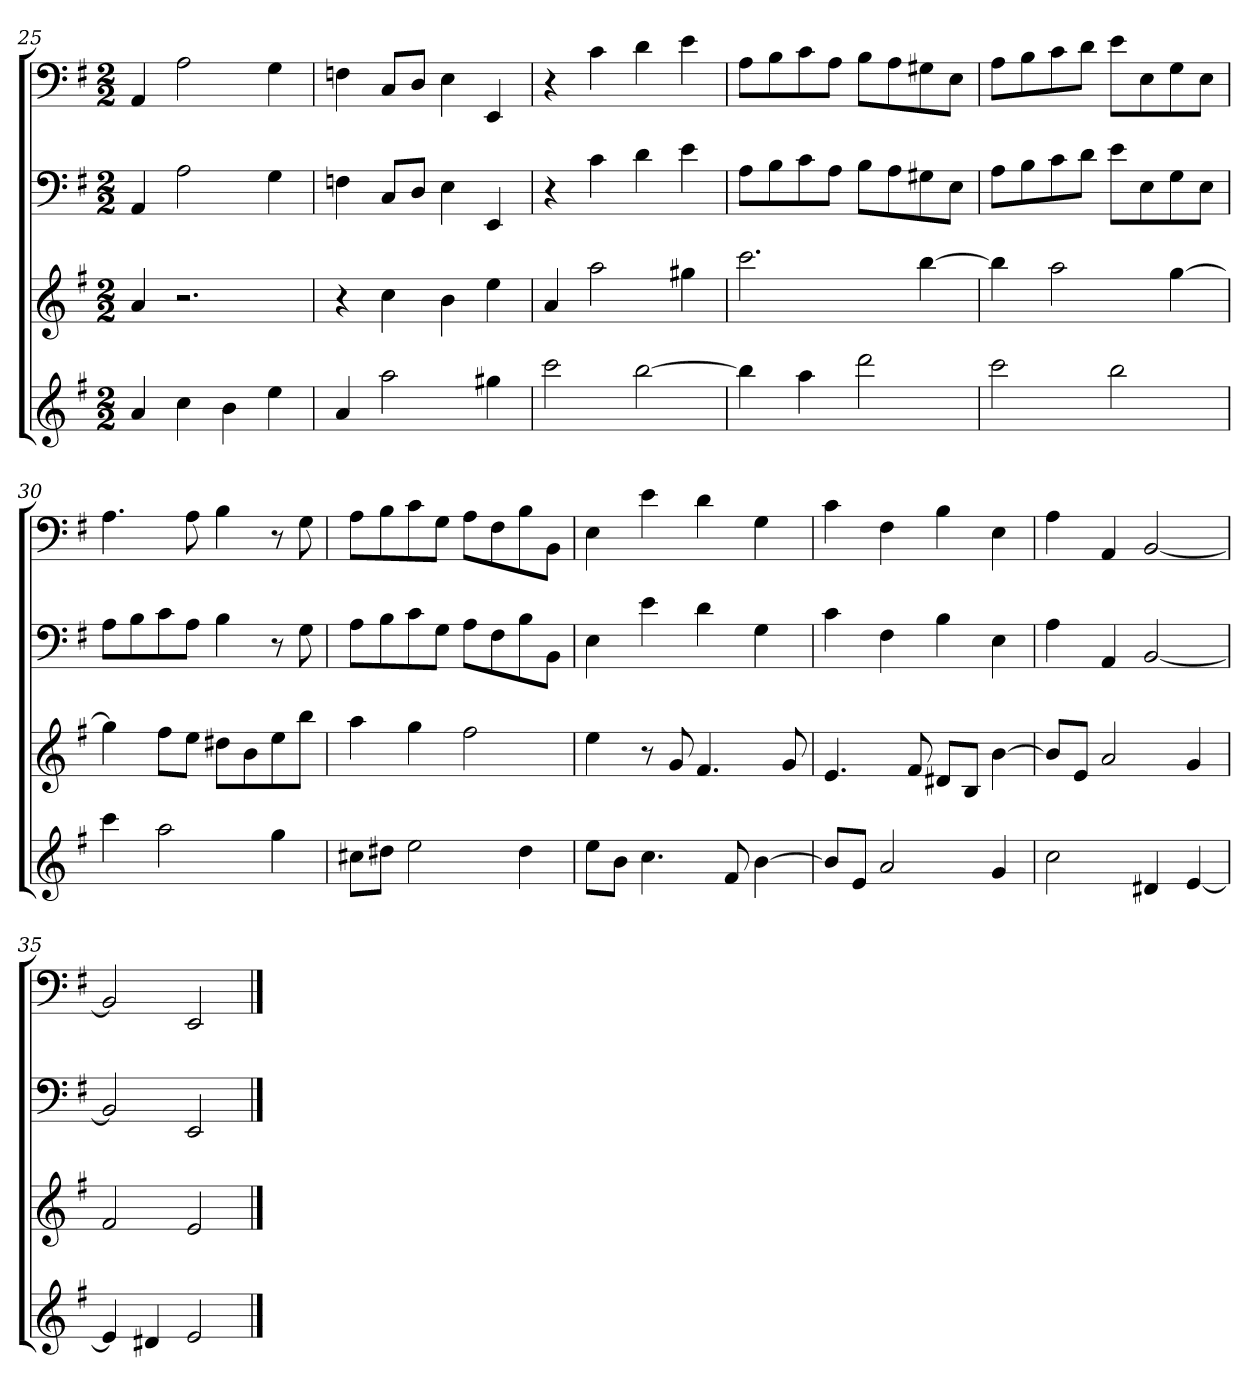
**kern	**kern	**kern	**kern
*part4	*part3	*part2	*part1
*staff4	*staff3	*staff2	*staff1
*k[f#]	*k[f#]	*k[f#]	*k[f#]
*e:	*e:	*e:	*e:
*M2/2	*M2/2	*M2/2	*M2/2
=25	=25	=25	=25
4a	4a	4AA	4AA
4cc	2.r	2A	2A
4b	.	.	.
4ee	.	4G	4G
=26	=26	=26	=26
4a	4r	4Fn	4Fn
2aa	4cc	8CL	8CL
.	.	8DJ	8DJ
.	4b	4E	4E
4gg#X	4ee	4EE	4EE
=27	=27	=27	=27
2ccc	4a	4r	4r
.	2aa	4c	4c
[2bb	.	4d	4d
.	4gg#X	4e	4e
=28	=28	=28	=28
4bb]	2.ccc	8AL	8AL
.	.	8B	8B
4aa	.	8c	8c
.	.	8AJ	8AJ
2ddd	.	8BL	8BL
.	.	8A	8A
.	[4bb	8G#X	8G#X
.	.	8EJ	8EJ
=29	=29	=29	=29
2ccc	4bb]	8AL	8AL
.	.	8B	8B
.	2aa	8c	8c
.	.	8dJ	8dJ
2bb	.	8eL	8eL
.	.	8E	8E
.	[4gg	8G	8G
.	.	8EJ	8EJ
=30	=30	=30	=30
4ccc	4gg]	8AL	4.A
.	.	8B	.
2aa	8ff#L	8c	.
.	8eeJ	8AJ	8A
.	8dd#XL	4B	4B
.	8b	.	.
4gg	8ee	8r	8r
.	8bbJ	8G	8G
=31	=31	=31	=31
8cc#XL	4aa	8AL	8AL
8dd#XJ	.	8B	8B
2ee	4gg	8c	8c
.	.	8GJ	8GJ
.	2ff#	8AL	8AL
.	.	8F#	8F#
4dd#	.	8B	8B
.	.	8BBJ	8BBJ
=32	=32	=32	=32
8eeL	4ee	4E	4E
8bJ	.	.	.
4.cc	8r	4e	4e
.	8g	.	.
.	4.f#	4d	4d
8f#	.	.	.
[4b	.	4G	4G
.	8g	.	.
=33	=33	=33	=33
8bL]	4.e	4c	4c
8eJ	.	.	.
2a	.	4F#	4F#
.	8f#	.	.
.	8d#XL	4B	4B
.	8BJ	.	.
4g	[4b	4E	4E
=34	=34	=34	=34
2cc	8bL]	4A	4A
.	8eJ	.	.
.	2a	4AA	4AA
4d#X	.	[2BB	[2BB
[4e	4g	.	.
=35	=35	=35	=35
4e]	2f#	2BB]	2BB]
4d#X	.	.	.
2e	2e	2EE	2EE
==	==	==	==
*-	*-	*-	*-
